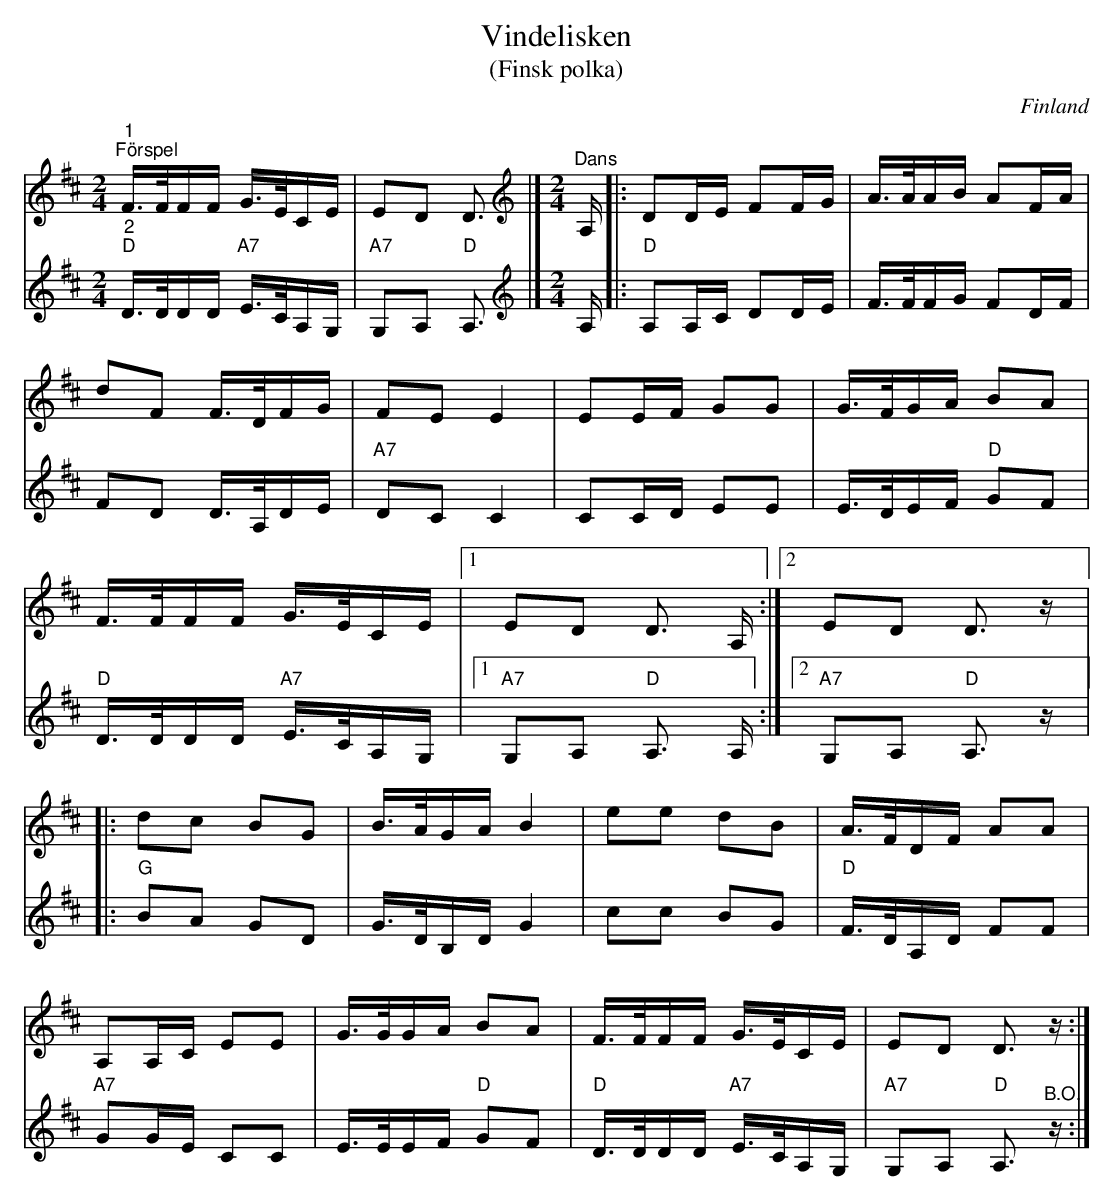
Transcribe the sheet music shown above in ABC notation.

X:1
T:Vindelisken
T:(Finsk polka)
O:Finland
L:1/16
M:2/4
K:D
V:1
"^1""^Förspel" F>FFF G>ECE | E2D2 D3 |] [K:D][M:2/4][K:treble]"^Dans" A, |: D2DE F2FG | A>AAB A2FA |
d2F2 F>DFG | F2E2 E4 | E2EF G2G2 | G>FGA B2A2 |
 F>FFF G>ECE |1 E2D2 D3 A, :|2 E2D2 D3 z |:
 d2c2 B2G2 | B>AGA B4 | e2e2 d2B2 | A>FDF A2A2 |
A,2A,C E2E2 | G>GGA B2A2 | F>FFF G>ECE | E2D2 D3 z :|
V:2
"^2" "D" D>DDD "A7" E>CA,G, | "A7" G,2A,2 "D" A,3 |][K:D][M:2/4][K:treble] A, |:"D" A,2A,C D2DE | F>FFG F2DF |
F2D2 D>A,DE |"A7" D2C2 C4 | C2CD E2E2 | E>DEF "D" G2F2 | "D" D>DDD "A7" E>CA,G, |1"A7" G,2A,2"D" A,3 A, :|2 "A7" G,2A,2"D" A,3 z |:
"G" B2A2 G2D2 | G>DB,D G4 | c2c2 B2G2 | "D" F>DA,D F2F2 |"A7" G2GE C2C2 |
E>EEF"D" G2F2 |"D" D>DDD"A7" E>CA,G, |"A7" G,2A,2"D" A,3"^B.O." z :|
